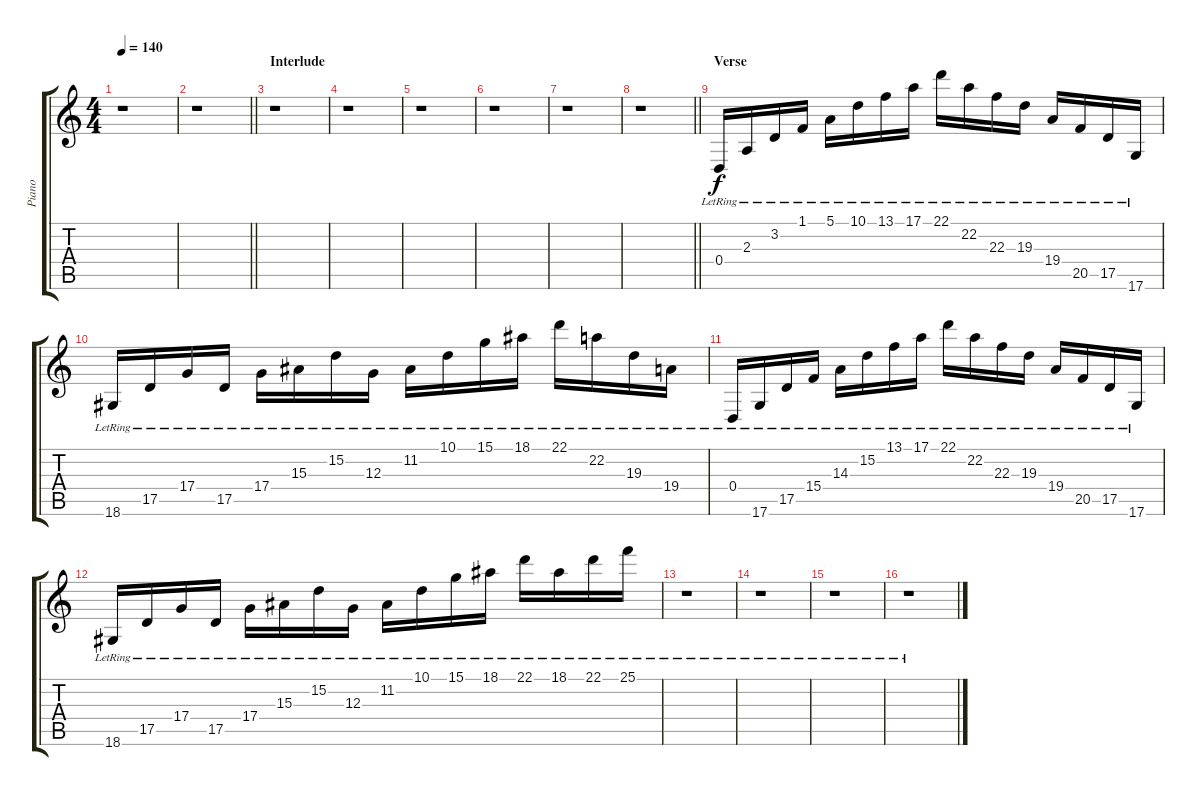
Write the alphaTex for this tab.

\track ("Piano" "Piano") {instrument acousticgrandpiano}
\staff {score tabs}
\tuning (E4 B3 G3 D3 A2 D2) {hide}
\ts (4 4)
\tempo 140
\clef g2
\ks c
r.1{dy f} |
\barLineRight lightlight
r.1 |
\section ("" "Interlude")
r.1 |
r.1 |
r.1 |
r.1 |
r.1 |
\barLineRight lightlight
r.1 |
\section ("" "Verse")
0.4{lr}.16 2.3{lr}.16 3.2{lr}.16 1.1{lr}.16 5.1{lr}.16 10.1{lr}.16 13.1{lr}.16 17.1{lr}.16 22.1{lr}.16 22.2{lr}.16 22.3{lr}.16 19.3{lr}.16 19.4{lr}.16 20.5{lr}.16 17.5{lr}.16 17.6{lr}.16 |
18.6{lr}.16 17.5{lr}.16 17.4{lr}.16 17.5{lr}.16 17.4{lr}.16 15.3{lr}.16 15.2{lr}.16 12.3{lr}.16 11.2{lr}.16 10.1{lr}.16 15.1{lr}.16 18.1{lr}.16 22.1{lr}.16 22.2{lr}.16 19.3{lr}.16 19.4{lr}.16 |
0.4{lr}.16 17.6{lr}.16 17.5{lr}.16 15.4{lr}.16 14.3{lr}.16 15.2{lr}.16 13.1{lr}.16 17.1{lr}.16 22.1{lr}.16 22.2{lr}.16 22.3{lr}.16 19.3{lr}.16 19.4{lr}.16 20.5{lr}.16 17.5{lr}.16 17.6{lr}.16 |
18.6{lr}.16 17.5{lr}.16 17.4{lr}.16 17.5{lr}.16 17.4{lr}.16 15.3{lr}.16 15.2{lr}.16 12.3{lr}.16 11.2{lr}.16 10.1{lr}.16 15.1{lr}.16 18.1{lr}.16 22.1{lr}.16 18.1{lr}.16 22.1{lr}.16 25.1{lr}.16 |
r.1 |
r.1 |
r.1 |
r.1
